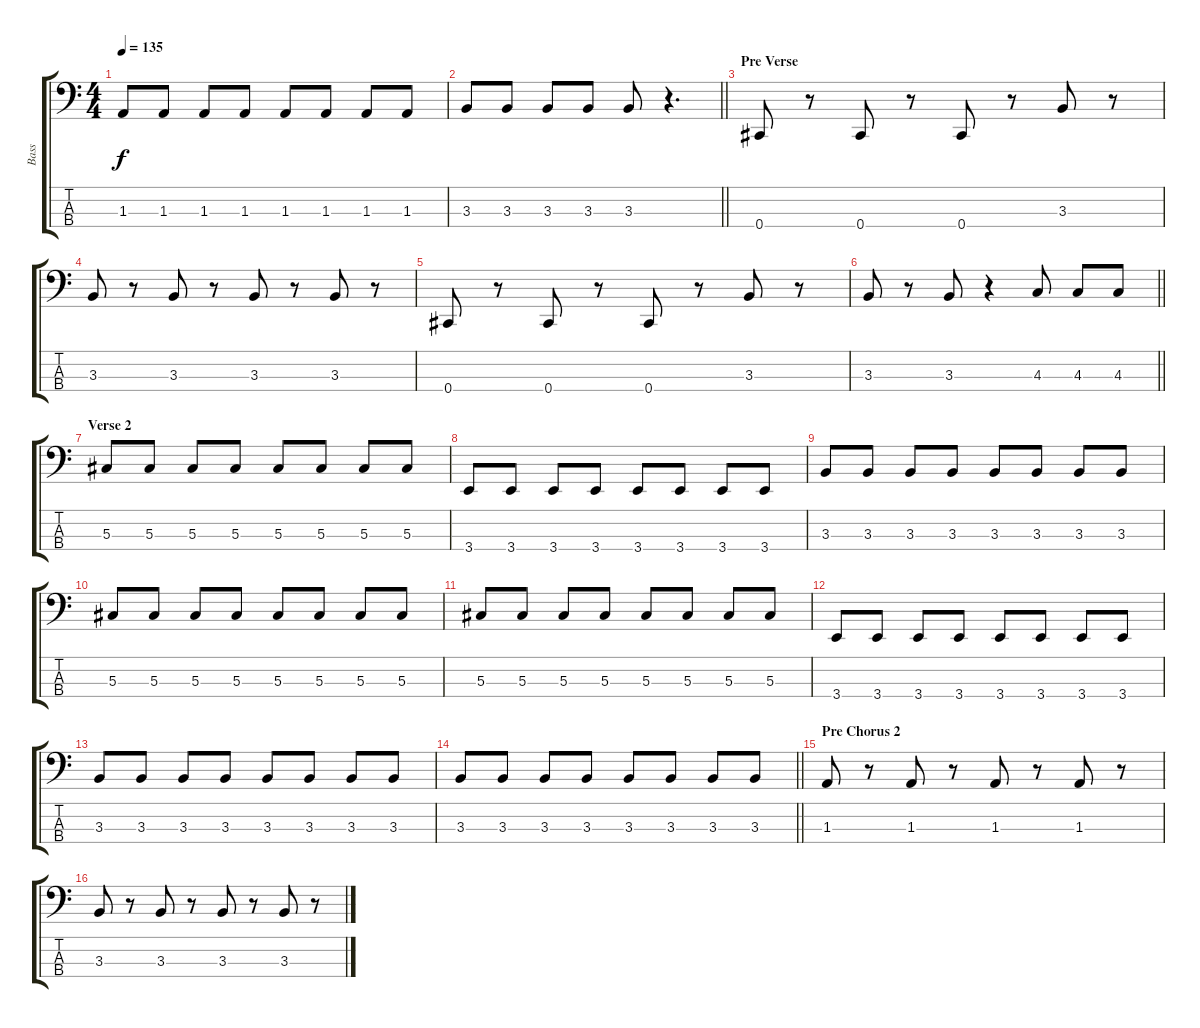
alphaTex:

\track ("Bass" "Bass") {instrument electricbasspick}
\staff {score tabs}
\tuning (Gb2 Db2 Ab1 Db1) {hide}
\ts (4 4)
\tempo 135
\clef f4
\ks c
1.3.8{dy f} 1.3.8 1.3.8 1.3.8 1.3.8 1.3.8 1.3.8 1.3.8 |
\barLineRight lightlight
3.3.8 3.3.8 3.3.8 3.3.8 3.3.8 r.4{d} |
\section ("" "Pre Verse")
0.4.8 r.8 0.4.8 r.8 0.4.8 r.8 3.3.8 r.8 |
3.3.8 r.8 3.3.8 r.8 3.3.8 r.8 3.3.8 r.8 |
0.4.8 r.8 0.4.8 r.8 0.4.8 r.8 3.3.8 r.8 |
\barLineRight lightlight
3.3.8 r.8 3.3.8 r.4 4.3.8 4.3.8 4.3.8 |
\section ("" "Verse 2")
5.3.8 5.3.8 5.3.8 5.3.8 5.3.8 5.3.8 5.3.8 5.3.8 |
3.4.8 3.4.8 3.4.8 3.4.8 3.4.8 3.4.8 3.4.8 3.4.8 |
3.3.8 3.3.8 3.3.8 3.3.8 3.3.8 3.3.8 3.3.8 3.3.8 |
5.3.8 5.3.8 5.3.8 5.3.8 5.3.8 5.3.8 5.3.8 5.3.8 |
5.3.8 5.3.8 5.3.8 5.3.8 5.3.8 5.3.8 5.3.8 5.3.8 |
3.4.8 3.4.8 3.4.8 3.4.8 3.4.8 3.4.8 3.4.8 3.4.8 |
3.3.8 3.3.8 3.3.8 3.3.8 3.3.8 3.3.8 3.3.8 3.3.8 |
\barLineRight lightlight
3.3.8 3.3.8 3.3.8 3.3.8 3.3.8 3.3.8 3.3.8 3.3.8 |
\section ("" "Pre Chorus 2")
1.3.8 r.8 1.3.8 r.8 1.3.8 r.8 1.3.8 r.8 |
3.3.8 r.8 3.3.8 r.8 3.3.8 r.8 3.3.8 r.8
